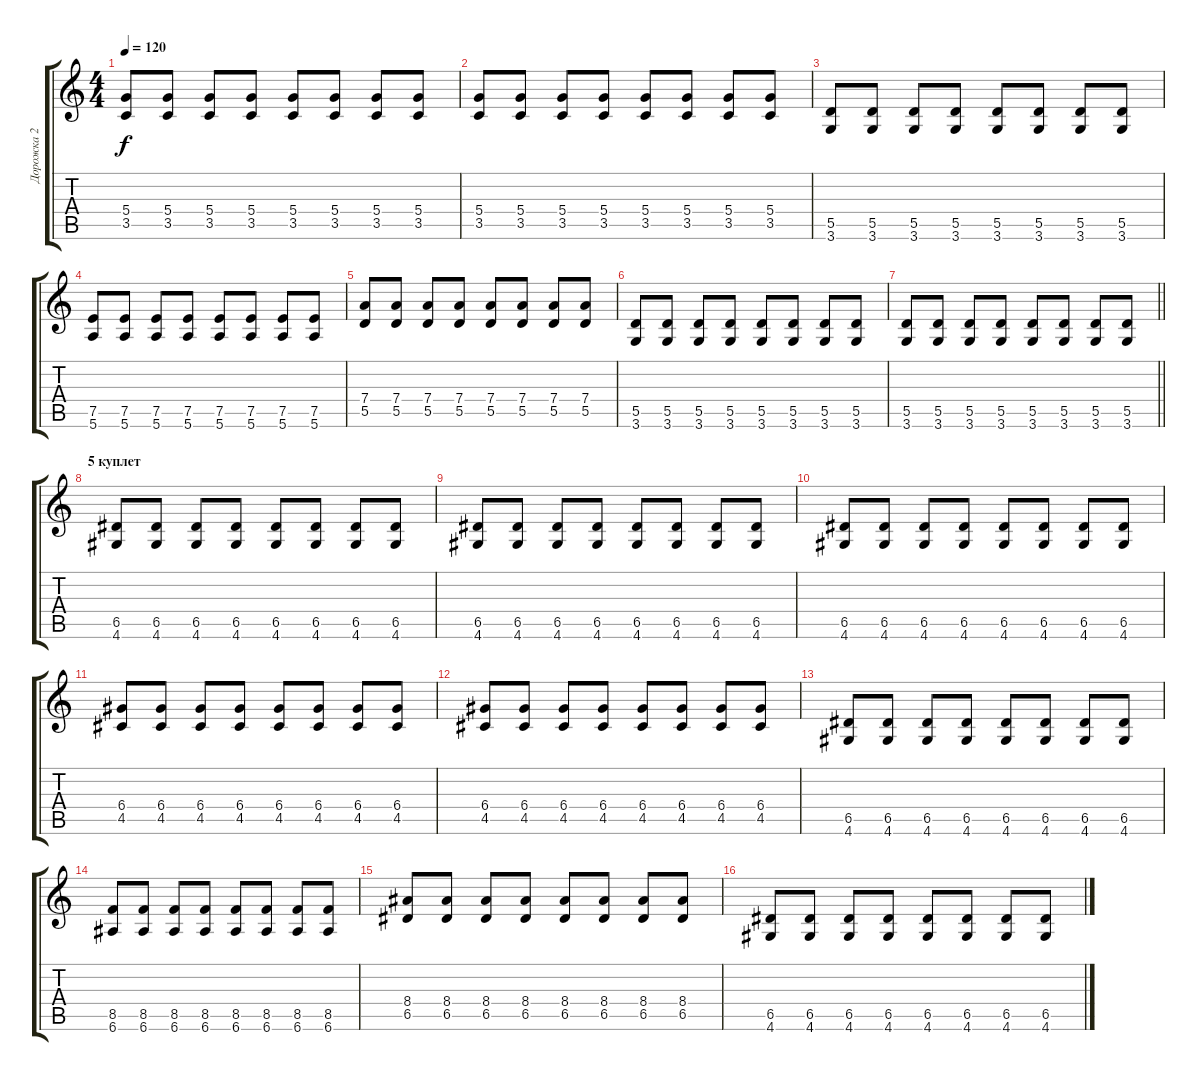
\track ("Дорожка 2" "Дорожка 2") {instrument distortionguitar}
\staff {score tabs}
\tuning (E4 B3 G3 D3 A2 E2) {hide}
\ts (4 4)
\tempo 120
\clef g2
\ks c
(5.4 3.5).8{dy f} (5.4 3.5).8 (5.4 3.5).8 (5.4 3.5).8 (5.4 3.5).8 (5.4 3.5).8 (5.4 3.5).8 (5.4 3.5).8 |
(5.4 3.5).8 (5.4 3.5).8 (5.4 3.5).8 (5.4 3.5).8 (5.4 3.5).8 (5.4 3.5).8 (5.4 3.5).8 (5.4 3.5).8 |
(5.5 3.6).8 (5.5 3.6).8 (5.5 3.6).8 (5.5 3.6).8 (5.5 3.6).8 (5.5 3.6).8 (5.5 3.6).8 (5.5 3.6).8 |
(7.5 5.6).8 (7.5 5.6).8 (7.5 5.6).8 (7.5 5.6).8 (7.5 5.6).8 (7.5 5.6).8 (7.5 5.6).8 (7.5 5.6).8 |
(7.4 5.5).8 (7.4 5.5).8 (7.4 5.5).8 (7.4 5.5).8 (7.4 5.5).8 (7.4 5.5).8 (7.4 5.5).8 (7.4 5.5).8 |
(5.5 3.6).8 (5.5 3.6).8 (5.5 3.6).8 (5.5 3.6).8 (5.5 3.6).8 (5.5 3.6).8 (5.5 3.6).8 (5.5 3.6).8 |
\barLineRight lightlight
(5.5 3.6).8 (5.5 3.6).8 (5.5 3.6).8 (5.5 3.6).8 (5.5 3.6).8 (5.5 3.6).8 (5.5 3.6).8 (5.5 3.6).8 |
\section ("" "5 куплет")
(6.5 4.6).8 (6.5 4.6).8 (6.5 4.6).8 (6.5 4.6).8 (6.5 4.6).8 (6.5 4.6).8 (6.5 4.6).8 (6.5 4.6).8 |
(6.5 4.6).8 (6.5 4.6).8 (6.5 4.6).8 (6.5 4.6).8 (6.5 4.6).8 (6.5 4.6).8 (6.5 4.6).8 (6.5 4.6).8 |
(6.5 4.6).8 (6.5 4.6).8 (6.5 4.6).8 (6.5 4.6).8 (6.5 4.6).8 (6.5 4.6).8 (6.5 4.6).8 (6.5 4.6).8 |
(6.4 4.5).8 (6.4 4.5).8 (6.4 4.5).8 (6.4 4.5).8 (6.4 4.5).8 (6.4 4.5).8 (6.4 4.5).8 (6.4 4.5).8 |
(6.4 4.5).8 (6.4 4.5).8 (6.4 4.5).8 (6.4 4.5).8 (6.4 4.5).8 (6.4 4.5).8 (6.4 4.5).8 (6.4 4.5).8 |
(6.5 4.6).8 (6.5 4.6).8 (6.5 4.6).8 (6.5 4.6).8 (6.5 4.6).8 (6.5 4.6).8 (6.5 4.6).8 (6.5 4.6).8 |
(8.5 6.6).8 (8.5 6.6).8 (8.5 6.6).8 (8.5 6.6).8 (8.5 6.6).8 (8.5 6.6).8 (8.5 6.6).8 (8.5 6.6).8 |
(8.4 6.5).8 (8.4 6.5).8 (8.4 6.5).8 (8.4 6.5).8 (8.4 6.5).8 (8.4 6.5).8 (8.4 6.5).8 (8.4 6.5).8 |
(6.5 4.6).8 (6.5 4.6).8 (6.5 4.6).8 (6.5 4.6).8 (6.5 4.6).8 (6.5 4.6).8 (6.5 4.6).8 (6.5 4.6).8
